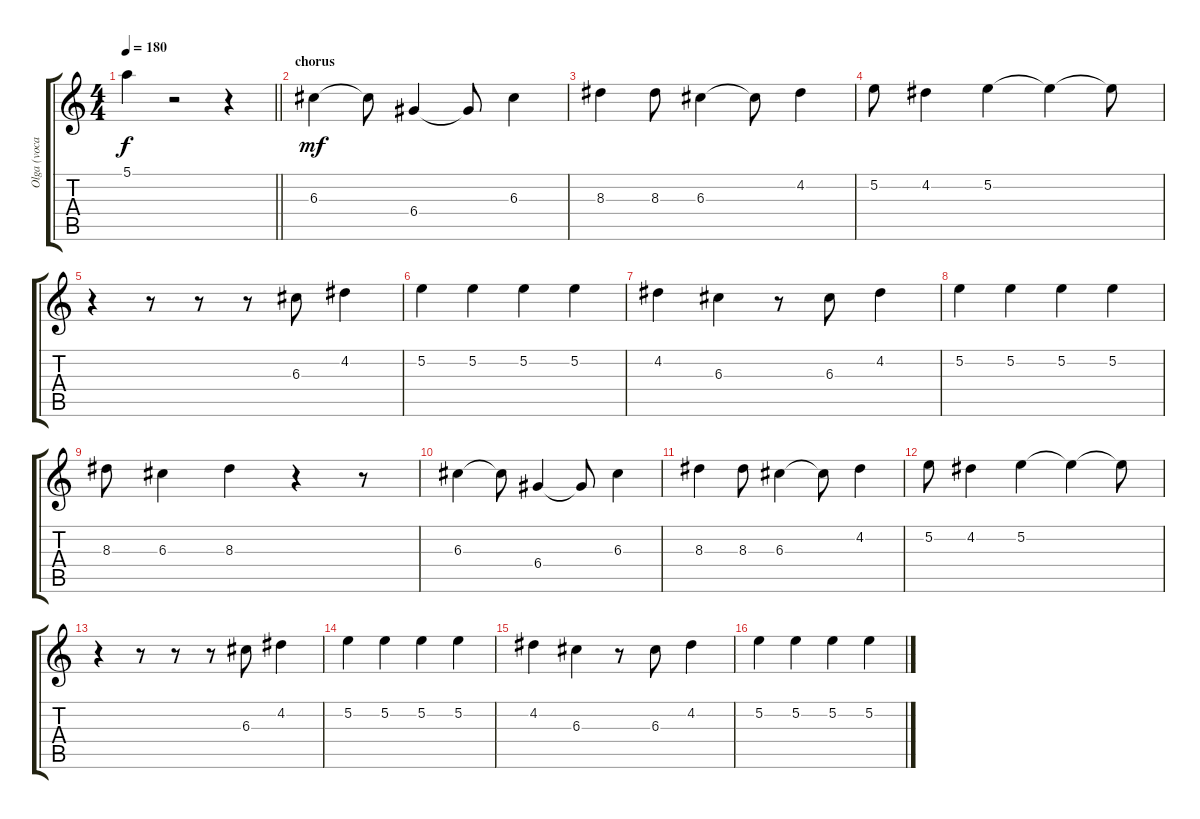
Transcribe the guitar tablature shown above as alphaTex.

\track ("Olga (vocal)" "Olga (voca") {instrument clarinet}
\staff {score tabs}
\tuning (E5 B4 G4 D4 A3 E3) {hide}
\ts (4 4)
\tempo 180
\clef g2
\barLineRight lightlight
\ks c
5.1{t}.4{dy f} r.2 r.4 |
\section ("" "chorus")
6.3.4{dy mf} 6.3{t}.8 6.4.4 6.4{t}.8 6.3.4 |
8.3.4 8.3.8 6.3.4 6.3{t}.8 4.2.4 |
5.2.8 4.2.4 5.2.4 5.2{t}.4 5.2{t}.8 |
r.4 r.8 r.8 r.8 6.3.8 4.2.4 |
5.2.4 5.2.4 5.2.4 5.2.4 |
4.2.4 6.3.4 r.8 6.3.8 4.2.4 |
5.2.4 5.2.4 5.2.4 5.2.4 |
8.3.8 6.3.4 8.3.4 r.4 r.8 |
6.3.4 6.3{t}.8 6.4.4 6.4{t}.8 6.3.4 |
8.3.4 8.3.8 6.3.4 6.3{t}.8 4.2.4 |
5.2.8 4.2.4 5.2.4 5.2{t}.4 5.2{t}.8 |
r.4 r.8 r.8 r.8 6.3.8 4.2.4 |
5.2.4 5.2.4 5.2.4 5.2.4 |
4.2.4 6.3.4 r.8 6.3.8 4.2.4 |
5.2.4 5.2.4 5.2.4 5.2.4
